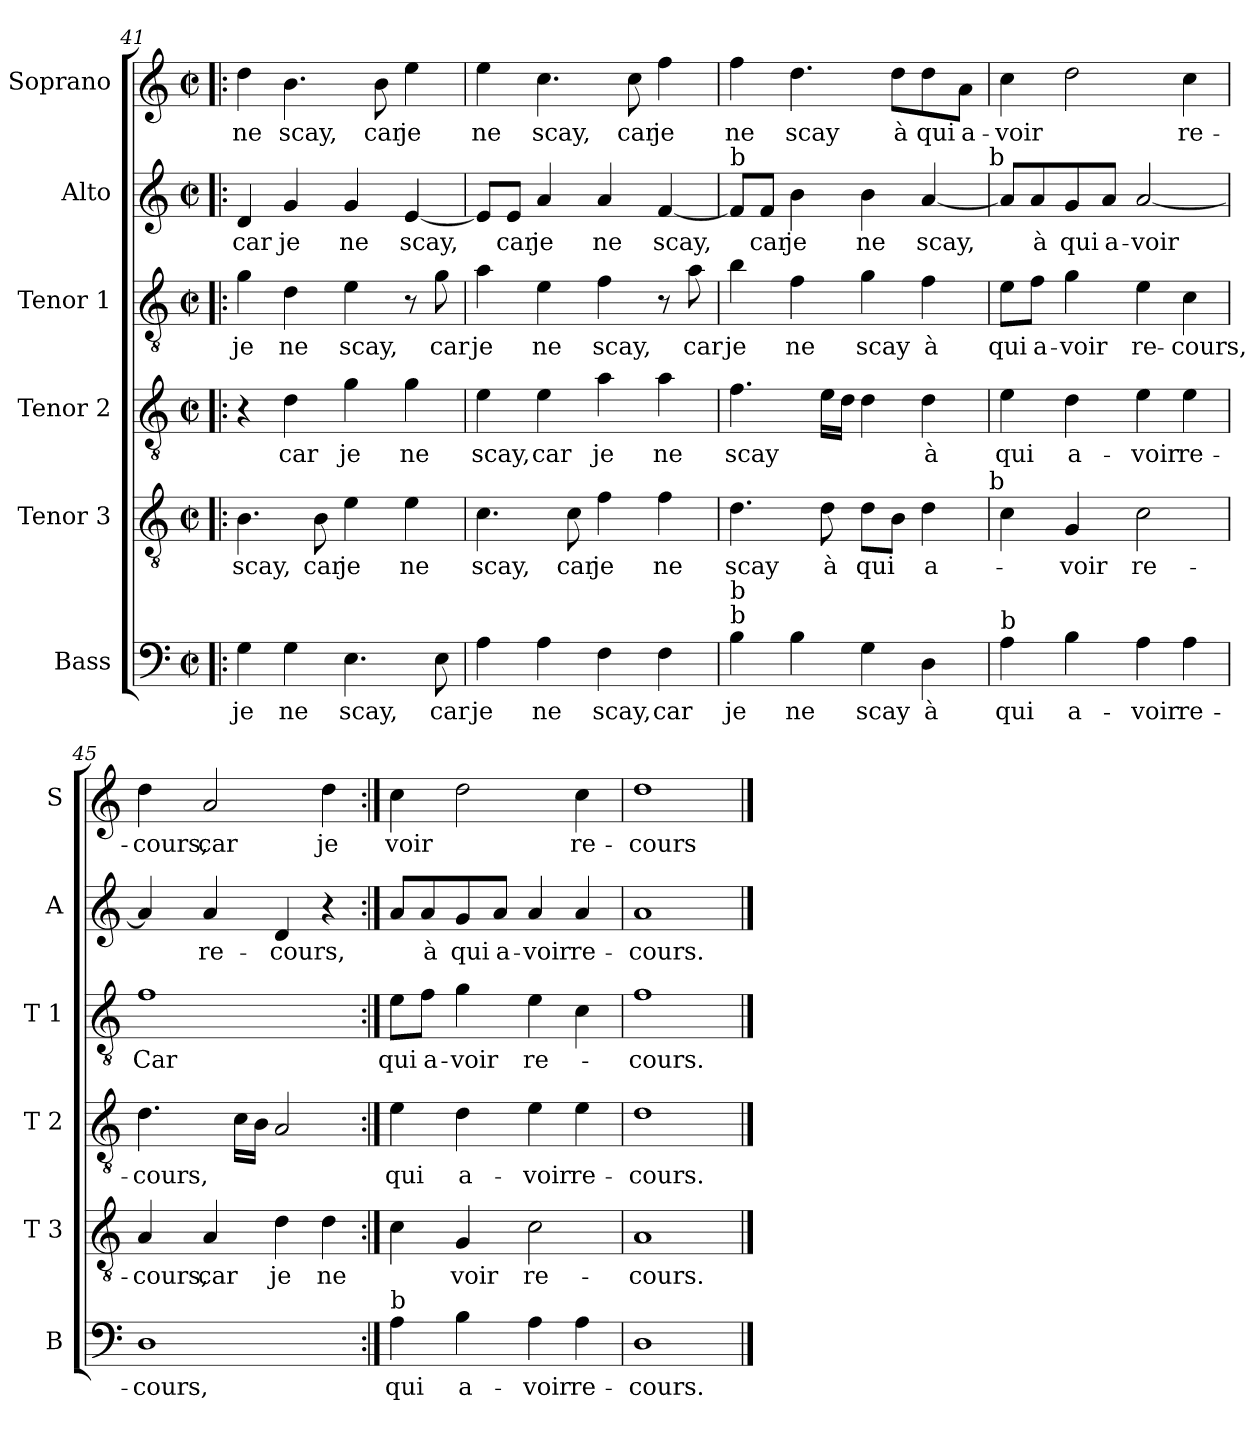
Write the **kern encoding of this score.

**kern	**text	**kern	**text	**kern	**text	**kern	**text	**kern	**text	**kern	**text
*part6	*part6	*part5	*part5	*part4	*part4	*part3	*part3	*part2	*part2	*part1	*part1
*staff6	*staff6	*staff5	*staff5	*staff4	*staff4	*staff3	*staff3	*staff2	*staff2	*staff1	*staff1
*I"Bass	*	*I"Tenor 3	*	*I"Tenor 2	*	*I"Tenor 1	*	*I"Alto	*	*I"Soprano	*
*I'B	*	*I'T 3	*	*I'T 2	*	*I'T 1	*	*I'A	*	*I'S	*
*clefF4	*	*clefGv2	*	*clefGv2	*	*clefGv2	*	*clefG2	*	*clefG2	*
*k[]	*	*k[]	*	*k[]	*	*k[]	*	*k[]	*	*k[]	*
*C:	*	*C:	*	*C:	*	*C:	*	*C:	*	*C:	*
*M2/2	*	*M2/2	*	*M2/2	*	*M2/2	*	*M2/2	*	*M2/2	*
*met(c|)	*	*met(c|)	*	*met(c|)	*	*met(c|)	*	*met(c|)	*	*met(c|)	*
=41!|:	=41!|:	=41!|:	=41!|:	=41!|:	=41!|:	=41!|:	=41!|:	=41!|:	=41!|:	=41!|:	=41!|:
4G\	je	4.B\	scay,	4r	.	4g\	je	4d/	car	4dd\	ne
4G\	ne	.	.	4d\	car	4d\	ne	4g/	je	4.b\	scay,
.	.	8B\	car	.	.	.	.	.	.	.	.
4.E\	scay,	4e\	je	4g\	je	4e\	scay,	4g/	ne	.	.
.	.	.	.	.	.	.	.	.	.	8b\	car
.	.	4e\	ne	4g\	ne	8r	.	[4e/	scay,	4ee\	je
8E\	car	.	.	.	.	8g\	car	.	.	.	.
=42	=42	=42	=42	=42	=42	=42	=42	=42	=42	=42	=42
4A\	je	4.c\	scay,	4e\	scay,	4a\	je	8e/L]	.	4ee\	ne
.	.	.	.	.	.	.	.	8e/J	car	.	.
4A\	ne	.	.	4e\	car	4e\	ne	4a/	je	4.cc\	scay,
.	.	8c\	car	.	.	.	.	.	.	.	.
4F\	scay,	4f\	je	4a\	je	4f\	scay,	4a/	ne	.	.
.	.	.	.	.	.	.	.	.	.	8cc\	car
4F\	car	4f\	ne	4a\	ne	8r	.	[4f/	scay,	4ff\	je
.	.	.	.	.	.	8a\	car	.	.	.	.
!!LO:LB:g=z
=43	=43	=43	=43	=43	=43	=43	=43	=43	=43	=43	=43
!	!	!	!	!	!	!	!	!LO:TX:a:t=b	!	!	!
!LO:TX:a:t=b	!	!	!	!	!	!	!	!	!	!	!
!LO:TX:a:t=b	!	!	!	!	!	!	!	!	!	!	!
4B\	je	4.d\	scay	4.f\	scay	4b\	je	8f/L]	.	4ff\	ne
.	.	.	.	.	.	.	.	8f/J	car	.	.
4B\	ne	.	.	.	.	4f\	ne	4b\	je	4.dd\	scay
.	.	8d\	à	16e\LL	.	.	.	.	.	.	.
.	.	.	.	16d\JJ	.	.	.	.	.	.	.
4G\	scay	8d\L	qui	4d\	.	4g\	scay	4b\	ne	.	.
.	.	8B\J	.	.	.	.	.	.	.	8dd\L	à
4D\	à	4d\	a-	4d\	à	4f\	à	[4a/	scay,	8dd\	qui
.	.	.	.	.	.	.	.	.	.	8a\J	a-
!	!	!	!	!	!	!	!	!LO:TX:a:t=b	!	!	!
!	!	!LO:TX:a:t=b	!	!	!	!	!	!	!	!	!
=44	=44	=44	=44	=44	=44	=44	=44	=44	=44	=44	=44
!LO:TX:a:t=b	!	!	!	!	!	!	!	!	!	!	!
4A\	qui	4c\	.	4e\	qui	8e\L	qui	8a/L]	.	4cc\	-voir
.	.	.	.	.	.	8f\J	a-	8a/	à	.	.
4B\	a-	4G/	-voir	4d\	a-	4g\	-voir	8g/	qui	2dd\	.
.	.	.	.	.	.	.	.	8a/J	a-	.	.
4A\	-voir	2c\	re-	4e\	-voir	4e\	re-	[2a/	-voir	.	.
4A\	re-	.	.	4e\	re-	4c\	-cours,	.	.	4cc\	re-
=45	=45	=45	=45	=45	=45	=45	=45	=45	=45	=45	=45
1D	-cours,	4A/	-cours,	4.d\	-cours,	1f	Car	4a/]	.	4dd\	-cours,
.	.	4A/	car	.	.	.	.	4a/	re-	2a/	car
.	.	.	.	16c\LL	.	.	.	.	.	.	.
.	.	.	.	16B\JJ	.	.	.	.	.	.	.
.	.	4d\	je	2A/	.	.	.	4d/	-cours,	.	.
.	.	4d\	ne	.	.	.	.	4r	.	4dd\	je
=46:|!	=46:|!	=46:|!	=46:|!	=46:|!	=46:|!	=46:|!	=46:|!	=46:|!	=46:|!	=46:|!	=46:|!
!LO:TX:a:t=b	!	!	!	!	!	!	!	!	!	!	!
4A\	qui	4c\	.	4e\	qui	8e\L	qui	8a/L	.	4cc\	voir
.	.	.	.	.	.	8f\J	a-	8a/	à	.	.
4B\	a-	4G/	voir	4d\	a-	4g\	-voir	8g/	qui	2dd\	.
.	.	.	.	.	.	.	.	8a/J	a-	.	.
4A\	-voir	2c\	re-	4e\	-voir	4e\	re-	4a/	-voir	.	.
4A\	re-	.	.	4e\	re-	4c\	.	4a/	re-	4cc\	re-
=47	=47	=47	=47	=47	=47	=47	=47	=47	=47	=47	=47
1D	-cours.	1A	-cours.	1d	-cours.	1f	-cours.	1a	-cours.	1dd	-cours
==	==	==	==	==	==	==	==	==	==	==	==
*-	*-	*-	*-	*-	*-	*-	*-	*-	*-	*-	*-
